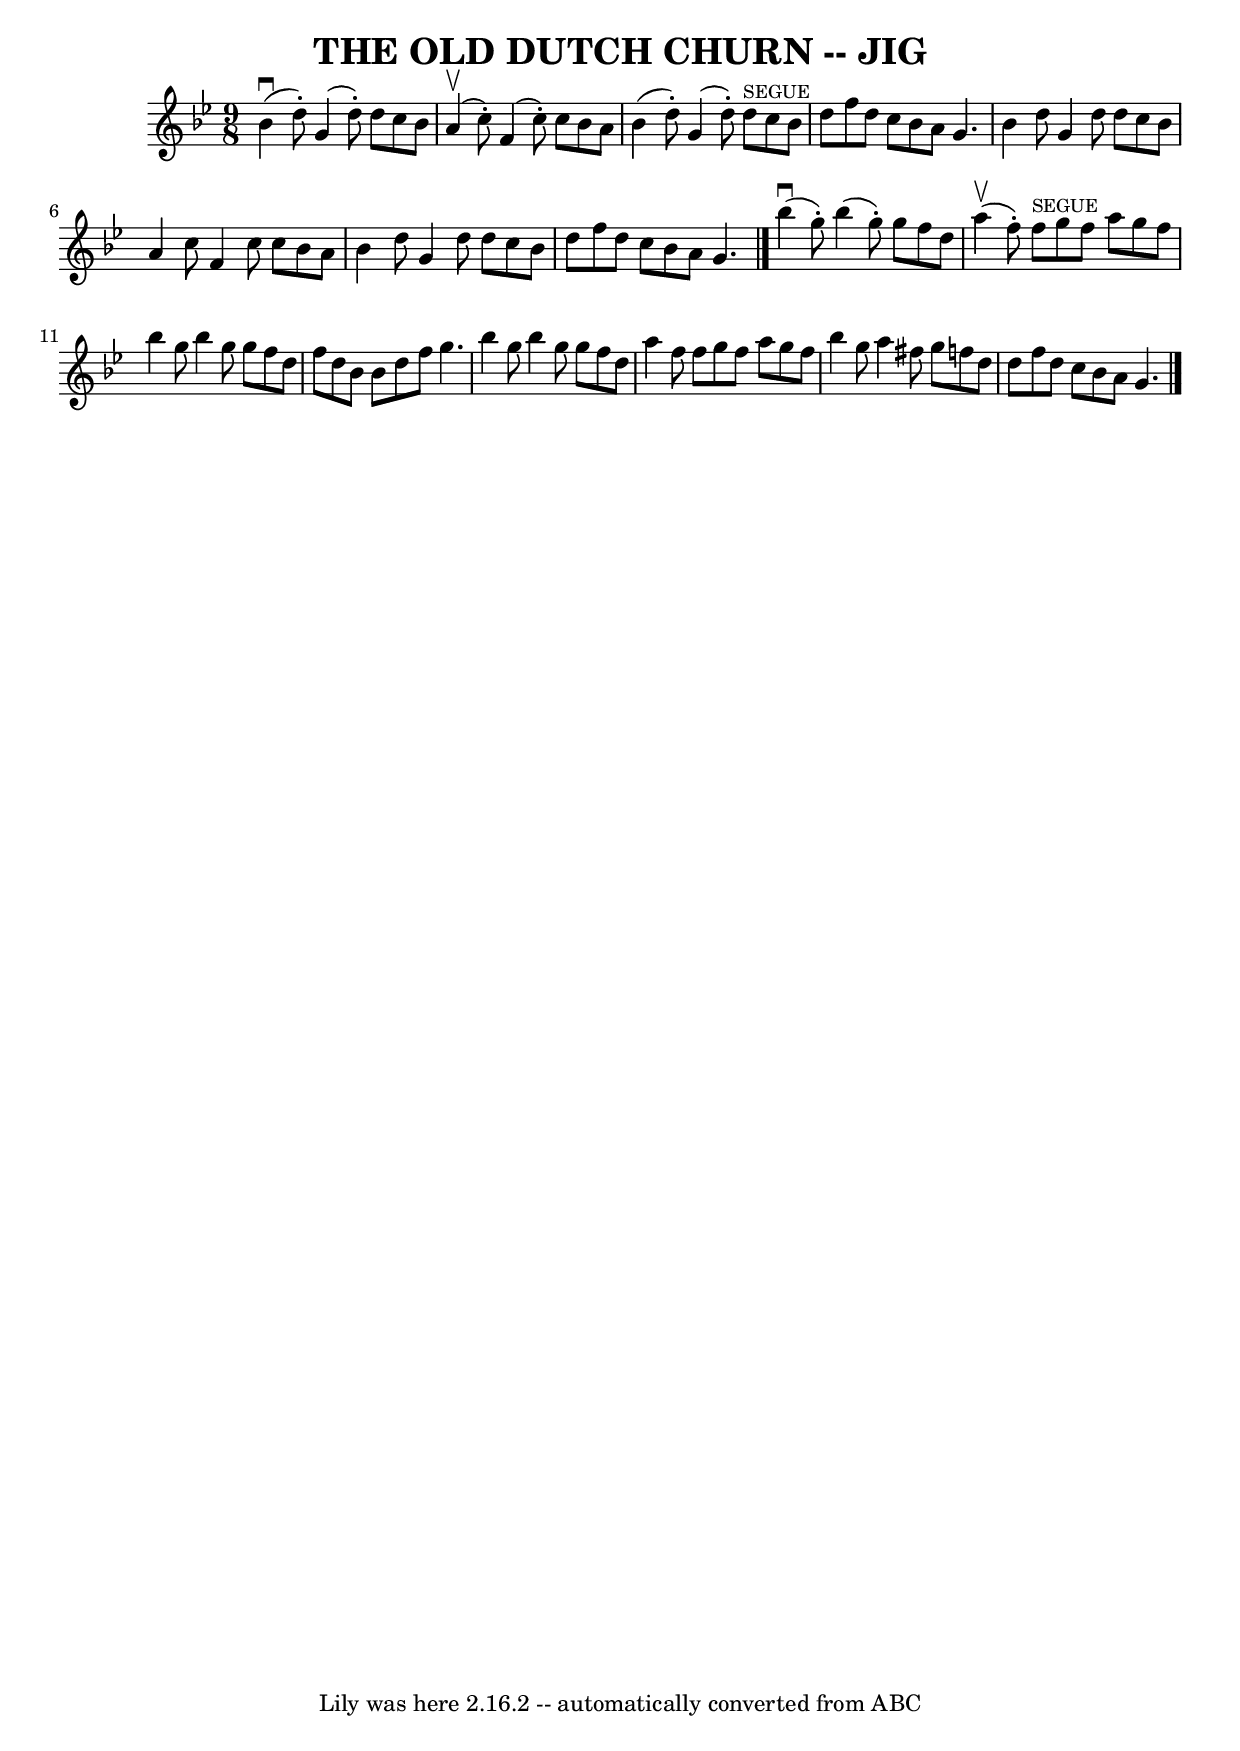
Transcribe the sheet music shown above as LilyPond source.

\version "2.16.2"
\include "Mammoth.ily"
\header {
  %% book = "Ryan's Mammoth Collection of Fiddle Tunes"
  crossRefNumber = "1"
  footnotes = ""
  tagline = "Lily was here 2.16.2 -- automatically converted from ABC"
  title = "THE OLD DUTCH CHURN -- JIG"

}
voicedefault =  {


  \time 9/8 
  \key g \minor bes'4 (^\downbow d''8 -.) g'4 (d''8 -.)  
  d''8 c''8 bes'8    |
  a'4 (^\upbow c''8 -.) f'4 (c''8 
  -.) c''8 bes'8 a'8    |
  bes'4 (d''8 -.) g'4 (d''8 
  -.) d''8^\segue c''8 bes'8    |
  d''8 f''8 d''8    
  c''8 bes'8 a'8 g'4.        |
  bes'4 d''8 g'4 d''8    
  d''8 c''8 bes'8    |
  a'4 c''8 f'4 c''8 c''8 bes'8 
  a'8    |
  bes'4 d''8 g'4 d''8 d''8 c''8 bes'8    
  |
  d''8 f''8 d''8 c''8 bes'8 a'8 g'4.    \bar "|."    
  bes''4 (^\downbow g''8 -.) bes''4 (g''8 -.) g''8 f''8    
  d''8    |
  a''4 (^\upbow f''8 -.) f''8^\segue g''8    
  f''8 a''8 g''8 f''8    |
  bes''4 g''8 bes''4 g''8    
  g''8 f''8 d''8    |
  f''8 d''8 bes'8 bes'8 d''8    
  f''8 g''4.        |
  bes''4 g''8 bes''4 g''8 g''8    
  f''8 d''8    |
  a''4 f''8 f''8 g''8 f''8 a''8 g''8 
  f''8    |
  bes''4 g''8 a''4 fis''8 g''8 f''!8 d''8 
  |
  d''8 f''8 d''8 c''8 bes'8 a'8 g'4.    \bar "|." 
  

}

\score{
  <<

    \context Staff="default"
    {
      \voicedefault 
      
    }

  >>
  \layout {
    
  }
  \midi {
  }

}
